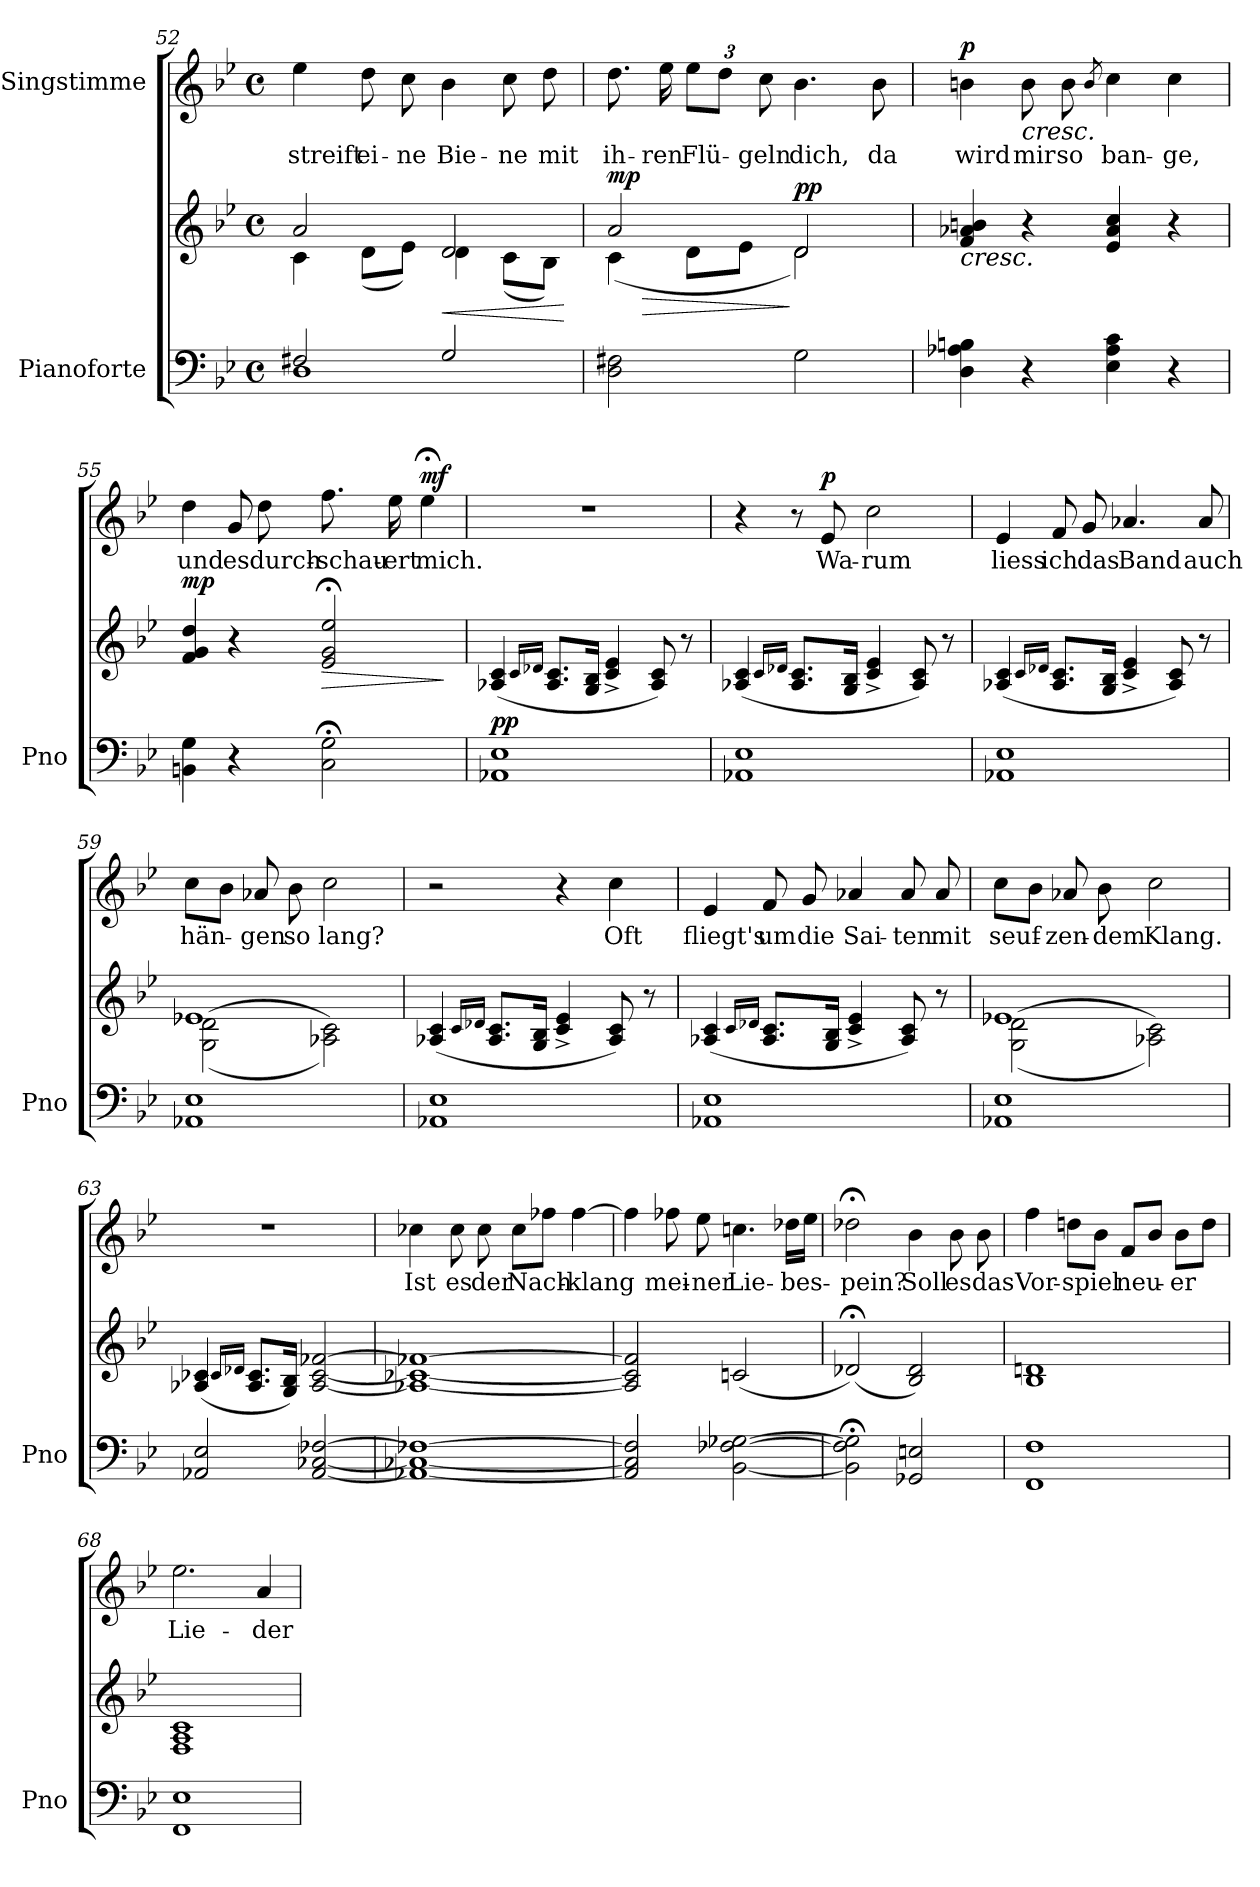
**kern	**kern	**dynam	**kern	**text	**dynam
*part2	*part2	*part2	*part1	*part1	*part1
*staff3	*staff2	*staff2/3	*staff1	*staff1	*staff1
*I"Pianoforte	*	*	*I"Singstimme	*	*
*I'Pno	*	*	*	*	*
*clefF4	*clefG2	*	*clefG2	*	*
*k[b-e-]	*k[b-e-]	*	*k[b-e-]	*	*
*M4/4	*M4/4	*	*M4/4	*	*
*met(c)	*met(c)	*	*met(c)	*	*
=52	=52	=52	=52	=52	=52
*^	*^	*	*	*	*
!	!	!	!	!	!	!LO:LY:b	!
2F#X/	1D	2a/	4c\	.	4ee-\	streift	.
!	!	!	!	!	!	!LO:LY:b	!
.	.	.	(8d\L	.	8dd\	ei-	.
!	!	!	!	!	!	!LO:LY:b	!
.	.	.	8e-\J)	.	8cc\	-ne	.
!	!	!	!	!LO:HP:b	!	!LO:LY:b	!
2G/	.	2d/	4d\	<	4b-\	Bie-	.
!	!	!	!	!	!	!LO:LY:b	!
.	.	.	(8c\L	.	8cc\	-ne	.
!	!	!	!	!	!	!LO:LY:b	!
.	.	.	8B-\J)	.	8dd\	mit	.
*v	*v	*	*	*	*	*	*
*	*v	*v	*	*	*	*
.	.	[	.	.	.
=53	=53	=53	=53	=53	=53
!	!	!LO:HP:b	!	!LO:LY:b	!
*	*^	*	*	*	*
!	!	!	!LO:DY:n=1:a	!	!	!
2D\ 2F#X\	2a/	(4c\	> mp	8.dd\	ih-	.
!	!	!	!	!	!LO:LY:b	!
.	.	.	.	16ee-\	-ren	.
*	*	*	*	*Xbrackettup	*	*
!	!	!	!	!	!LO:LY:b	!
.	.	8d\L	.	12ee-\L	Flü-	.
.	.	.	.	12dd\J	.	.
.	.	8e-\J	.	.	.	.
!	!	!	!	!	!LO:LY:b	!
.	.	.	.	12cc\	-geln	.
!	!	!	!LO:DY:n=2:a	!	!LO:LY:b	!
2G\	2d/	2d\)	] pp	4.b-\	dich,	.
!	!	!	!	!	!LO:LY:b	!
.	.	.	.	8b-\	da	.
*	*v	*v	*	*	*	*
!!LO:PB:g=z
=54	=54	=54	=54	=54	=54
!	!	!LO:HP:b	!	!LO:LY:b	!LO:DY:a
4D\ 4A-X\ 4Bn\	4f/ 4a-X/ 4bn/	<	4bn\	wird	p
!	!	!	!	!LO:LY:b	!LO:HP:b
4r	4r	.	8b\	mir	<
!	!	!	!	!LO:LY:b	!
.	.	.	8b\	so	.
.	.	.	8qb/	.	.
!	!	!	!	!LO:LY:b	!
4E-\ 4A-\ 4c\	4e-/ 4a-/ 4cc/	.	4cc\	ban-	.
!	!	!	!	!LO:LY:b	!
4r	4r	.	4cc\	-ge,	.
=55	=55	=55	=55	=55	=55
!	!	!LO:DY:a	!	!LO:LY:b	!
4BBn\ 4G\	4f/ 4g/ 4dd/	mp	4dd\	und	.
!	!	!	!	!LO:LY:b	!
4r	4r	[	8g/	es	.
!	!	!	!	!LO:LY:b	!
.	.	.	8dd\	durch-	.
!	!	!LO:HP:b	!	!LO:LY:b	!
2C\;< 2G\;<	2e-/;< 2g/;< 2ee-/;<	>	8.ff\	-schau-	.
!	!	!	!	!LO:LY:b	!
.	.	.	16ee-\	-ert	.
!	!	!	!	!LO:LY:b	!LO:DY:a
.	.	.	4ee-;<\	mich.	mf
.	.	]	.	.	[
=56	=56	=56	=56	=56	=56
!	!	!LO:DY:a=2	!	!	!
1AA-X 1E-	(4A-X/ 4c/	pp	1r	.	.
.	16qc/LL	.	.	.	.
.	16qd-X/JJ	.	.	.	.
.	8.A-/ 8.c/L	.	.	.	.
.	16G/ 16B-/Jk	.	.	.	.
.	4c/^ 4e-/^	.	.	.	.
.	8A-/ 8c/)	.	.	.	.
.	8r	.	.	.	.
=57	=57	=57	=57	=57	=57
1AA-X 1E-	(4A-X/ 4c/	.	4r	.	.
.	16qc/LL	.	.	.	.
.	16qd-X/JJ	.	.	.	.
.	8.A-/ 8.c/L	.	8r	.	.
!	!	!	!	!LO:LY:b	!LO:DY:a
.	.	.	8e-/	Wa-	p
.	16G/ 16B-/Jk	.	.	.	.
!	!	!	!	!LO:LY:b	!
.	4c/^ 4e-/^	.	2cc\	-rum	.
.	8A-/ 8c/)	.	.	.	.
.	8r	.	.	.	.
=58	=58	=58	=58	=58	=58
!	!	!	!	!LO:LY:b	!
1AA-X 1E-	(4A-X/ 4c/	.	4e-/	liess	.
.	16qc/LL	.	.	.	.
.	16qd-X/JJ	.	.	.	.
!	!	!	!	!LO:LY:b	!
.	8.A-/ 8.c/L	.	8f/	ich	.
!	!	!	!	!LO:LY:b	!
.	.	.	8g/	das	.
.	16G/ 16B-/Jk	.	.	.	.
!	!	!	!	!LO:LY:b	!
.	4c/^ 4e-/^	.	4.a-X/	Band	.
.	8A-/ 8c/)	.	.	.	.
!	!	!	!	!LO:LY:b	!
.	8r	.	8a-/	auch	.
!!LO:LB:g=z
=59	=59	=59	=59	=59	=59
*	*^	*	*	*	*
!	!	!	!	!	!LO:LY:b	!
1AA-X 1E-	1e-X	(>(2G\ 2d\	.	8cc\L	hän-	.
.	.	.	.	8b-\J	.	.
!	!	!	!	!	!LO:LY:b	!
.	.	.	.	8a-X/	-gen	.
!	!	!	!	!	!LO:LY:b	!
.	.	.	.	8b-\	so	.
!	!	!	!	!	!LO:LY:b	!
.	.	2A-X\ 2c\))	.	2cc\	lang?	.
*	*v	*v	*	*	*	*
=60	=60	=60	=60	=60	=60
1AA-X 1E-	(4A-X/ 4c/	.	2r	.	.
.	16qc/LL	.	.	.	.
.	16qd-X/JJ	.	.	.	.
.	8.A-/ 8.c/L	.	.	.	.
.	16G/ 16B-/Jk	.	.	.	.
.	4c/^ 4e-/^	.	4r	.	.
!	!	!	!	!LO:LY:b	!
.	8A-/ 8c/)	.	4cc\	Oft	.
.	8r	.	.	.	.
=61	=61	=61	=61	=61	=61
!	!	!	!	!LO:LY:b	!
1AA-X 1E-	(4A-X/ 4c/	.	4e-/	fliegt's	.
.	16qc/LL	.	.	.	.
.	16qd-X/JJ	.	.	.	.
!	!	!	!	!LO:LY:b	!
.	8.A-/ 8.c/L	.	8f/	um	.
!	!	!	!	!LO:LY:b	!
.	.	.	8g/	die	.
.	16G/ 16B-/Jk	.	.	.	.
!	!	!	!	!LO:LY:b	!
.	4c/^ 4e-/^	.	4a-X/	Sai-	.
!	!	!	!	!LO:LY:b	!
.	8A-/ 8c/)	.	8a-/	-ten	.
!	!	!	!	!LO:LY:b	!
.	8r	.	8a-/	mit	.
=62	=62	=62	=62	=62	=62
*	*^	*	*	*	*
!	!	!	!	!	!LO:LY:b	!
1AA-X 1E-	1e-X	(>(2G\ 2d\	.	8cc\L	seuf-	.
.	.	.	.	8b-\J	.	.
!	!	!	!	!	!LO:LY:b	!
.	.	.	.	8a-X/	-zen-	.
!	!	!	!	!	!LO:LY:b	!
.	.	.	.	8b-\	-dem	.
!	!	!	!	!	!LO:LY:b	!
.	.	2A-X\ 2c\))	.	2cc\	Klang.	.
*	*v	*v	*	*	*	*
=63	=63	=63	=63	=63	=63
2AA-X/ 2E-/	(4A-X/ 4c-X/	.	1r	.	.
.	16qc-/LL	.	.	.	.
.	16qd-X/JJ	.	.	.	.
.	8.A-/ 8.c-/L	.	.	.	.
.	16G/ 16B-/Jk)	.	.	.	.
[2AA-/ [2C-X/ [2F-X/	[2A-/ [2c-/ [2f-X/	.	.	.	.
!!LO:LB:g=z
=64	=64	=64	=64	=64	=64
!	!	!	!	!LO:LY:b	!
1AA-X_ 1C-X_ 1F-X_	1A-X_ 1c-X_ 1f-X_	.	4cc-X\	Ist	.
!	!	!	!	!LO:LY:b	!
.	.	.	8cc-\	es	.
!	!	!	!	!LO:LY:b	!
.	.	.	8cc-\	der	.
!	!	!	!	!LO:LY:b	!
.	.	.	8cc-\L	Nach-	.
.	.	.	8ff-X\J	.	.
!	!	!	!	!LO:LY:b	!
.	.	.	[4ff-\	-klang	.
=65	=65	=65	=65	=65	=65
2AA-/] 2C-/] 2F-/]	2A-/] 2c-/] 2f-/]	.	4ff-\]	.	.
!	!	!	!	!LO:LY:b	!
.	.	.	8ff-X\	mei-	.
!	!	!	!	!LO:LY:b	!
.	.	.	8ee-\	-ner	.
!	!	!	!	!LO:LY:b	!
[2BB-\ [2F-X\ [2G-X\	(2cn/	.	4.ccn\	Lie-	.
!	!	!	!	!LO:LY:b	!
.	.	.	16dd-X\LL	-bes-	.
.	.	.	16ee-\JJ	.	.
=66	=66	=66	=66	=66	=66
!	!	!	!	!LO:LY:b	!
2BB-\];< 2F-\];< 2G-\];<	(2d-X;</)	.	2dd-X;<\	-pein?	.
!	!	!	!	!LO:LY:b	!
2GG-X/ 2En/	2B-/ 2d-/)	.	4b-\	Soll	.
!	!	!	!	!LO:LY:b	!
.	.	.	8b-\	es	.
!	!	!	!	!LO:LY:b	!
.	.	.	8b-\	das	.
=67	=67	=67	=67	=67	=67
!	!	!	!	!LO:LY:b	!
1FF 1F	1B- 1dn	.	4ff\	Vor-	.
!	!	!	!	!LO:LY:b	!
.	.	.	8ddn\L	-spiel	.
.	.	.	8b-\J	.	.
!	!	!	!	!LO:LY:b	!
.	.	.	8f/L	neu-	.
.	.	.	8b-/J	.	.
!	!	!	!	!LO:LY:b	!
.	.	.	8b-\L	-er	.
.	.	.	8dd\J	.	.
=68	=68	=68	=68	=68	=68
!	!	!	!	!LO:LY:b	!
1FF 1E-	1F 1A 1c	.	2.ee-\	Lie-	.
!	!	!	!	!LO:LY:b	!
.	.	.	4a/	-der	.
=	=	=	=	=	=
*-	*-	*-	*-	*-	*-
